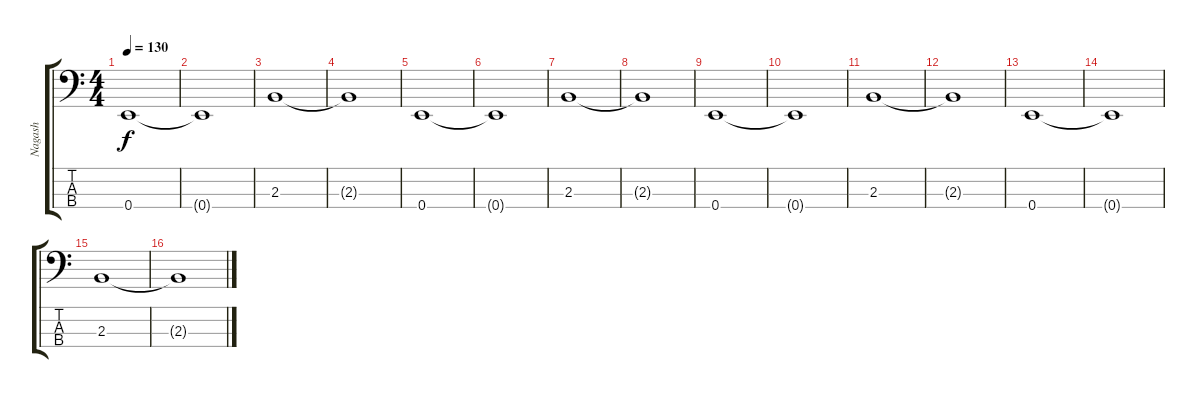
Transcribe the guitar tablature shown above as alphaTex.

\track ("Nagash" "Nagash") {instrument electricbassfinger}
\staff {score tabs}
\tuning (G2 D2 A1 E1) {hide}
\ts (4 4)
\tempo 130
\clef f4
\ks c
0.4.1{dy f} |
0.4{t}.1 |
2.3.1 |
2.3{t}.1 |
0.4.1 |
0.4{t}.1 |
2.3.1 |
2.3{t}.1 |
0.4.1 |
0.4{t}.1 |
2.3.1 |
2.3{t}.1 |
0.4.1 |
0.4{t}.1 |
2.3.1 |
2.3{t}.1
